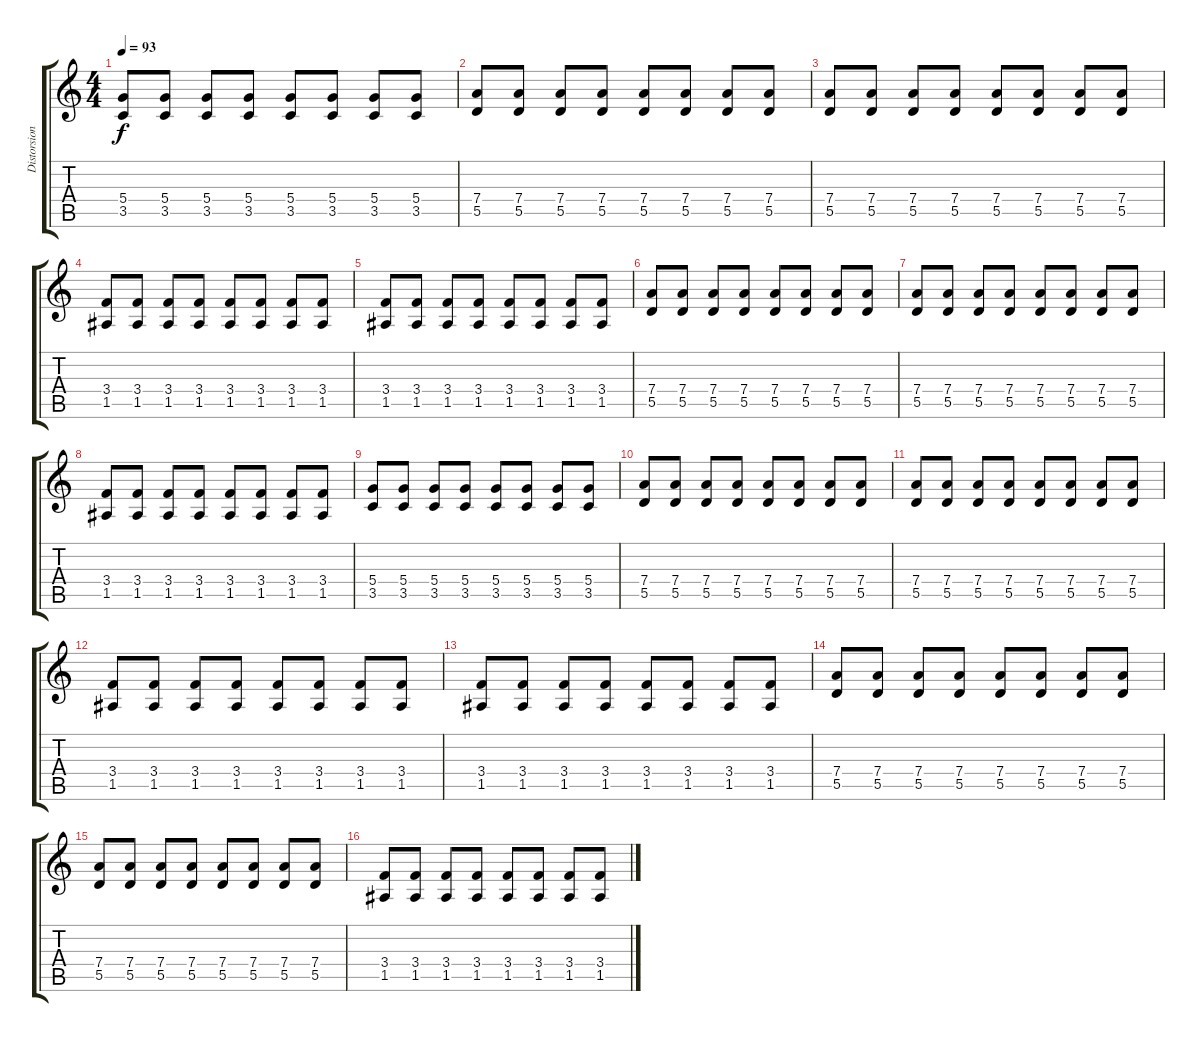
\track ("Distorsion guitar" "Distorsion") {instrument electricguitarjazz}
\staff {score tabs}
\tuning (E4 B3 G3 D3 A2 E2) {hide}
\ts (4 4)
\tempo 93
\clef g2
\ks c
(5.4 3.5).8{dy f} (5.4 3.5).8 (5.4 3.5).8 (5.4 3.5).8 (5.4 3.5).8 (5.4 3.5).8 (5.4 3.5).8 (5.4 3.5).8 |
(7.4 5.5).8 (7.4 5.5).8 (7.4 5.5).8 (7.4 5.5).8 (7.4 5.5).8 (7.4 5.5).8 (7.4 5.5).8 (7.4 5.5).8 |
(7.4 5.5).8 (7.4 5.5).8 (7.4 5.5).8 (7.4 5.5).8 (7.4 5.5).8 (7.4 5.5).8 (7.4 5.5).8 (7.4 5.5).8 |
(3.4 1.5).8 (3.4 1.5).8 (3.4 1.5).8 (3.4 1.5).8 (3.4 1.5).8 (3.4 1.5).8 (3.4 1.5).8 (3.4 1.5).8 |
(3.4 1.5).8 (3.4 1.5).8 (3.4 1.5).8 (3.4 1.5).8 (3.4 1.5).8 (3.4 1.5).8 (3.4 1.5).8 (3.4 1.5).8 |
(7.4 5.5).8 (7.4 5.5).8 (7.4 5.5).8 (7.4 5.5).8 (7.4 5.5).8 (7.4 5.5).8 (7.4 5.5).8 (7.4 5.5).8 |
(7.4 5.5).8 (7.4 5.5).8 (7.4 5.5).8 (7.4 5.5).8 (7.4 5.5).8 (7.4 5.5).8 (7.4 5.5).8 (7.4 5.5).8 |
(3.4 1.5).8 (3.4 1.5).8 (3.4 1.5).8 (3.4 1.5).8 (3.4 1.5).8 (3.4 1.5).8 (3.4 1.5).8 (3.4 1.5).8 |
(5.4 3.5).8 (5.4 3.5).8 (5.4 3.5).8 (5.4 3.5).8 (5.4 3.5).8 (5.4 3.5).8 (5.4 3.5).8 (5.4 3.5).8 |
(7.4 5.5).8 (7.4 5.5).8 (7.4 5.5).8 (7.4 5.5).8 (7.4 5.5).8 (7.4 5.5).8 (7.4 5.5).8 (7.4 5.5).8 |
(7.4 5.5).8 (7.4 5.5).8 (7.4 5.5).8 (7.4 5.5).8 (7.4 5.5).8 (7.4 5.5).8 (7.4 5.5).8 (7.4 5.5).8 |
(3.4 1.5).8 (3.4 1.5).8 (3.4 1.5).8 (3.4 1.5).8 (3.4 1.5).8 (3.4 1.5).8 (3.4 1.5).8 (3.4 1.5).8 |
(3.4 1.5).8 (3.4 1.5).8 (3.4 1.5).8 (3.4 1.5).8 (3.4 1.5).8 (3.4 1.5).8 (3.4 1.5).8 (3.4 1.5).8 |
(7.4 5.5).8 (7.4 5.5).8 (7.4 5.5).8 (7.4 5.5).8 (7.4 5.5).8 (7.4 5.5).8 (7.4 5.5).8 (7.4 5.5).8 |
(7.4 5.5).8 (7.4 5.5).8 (7.4 5.5).8 (7.4 5.5).8 (7.4 5.5).8 (7.4 5.5).8 (7.4 5.5).8 (7.4 5.5).8 |
(3.4 1.5).8 (3.4 1.5).8 (3.4 1.5).8 (3.4 1.5).8 (3.4 1.5).8 (3.4 1.5).8 (3.4 1.5).8 (3.4 1.5).8
